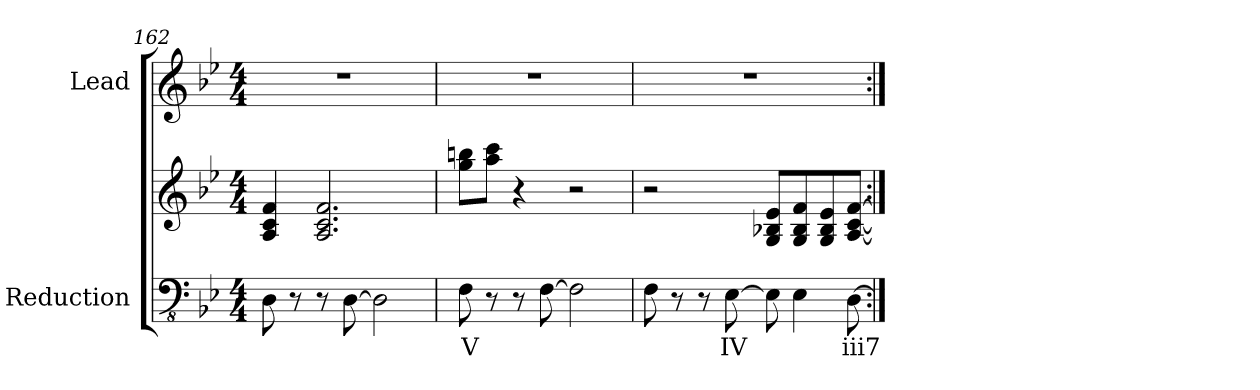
**kern	**text	**kern	**kern
*part2	*part2	*part2	*part1
*staff3	*staff3	*staff2	*staff1
*I"Reduction	*	*	*I"Lead
*I'Red.	*	*	*I'Ld.
*clefFv4	*	*clefG2	*clefG2
*k[b-e-]	*	*k[b-e-]	*k[b-e-]
*B-:	*	*B-:	*B-:
*M4/4	*	*M4/4	*M4/4
=162	=162	=162	=162
8DDi\	.	4Ai/ 4ci 4fi	1r
8r	.	.	.
8r	.	2.Ai/ 2.ci 2.fi	.
[>8DDi\	.	.	.
2DDi\]	.	.	.
=163	=163	=163	=163
!	!LO:LY:b:color=#000000	!	!
8FFi\	V	8ggi\ 8bbniL	1r
!	!LO:LY:b:color=#000000	!	!
8r	VI7	8aai\ 8ccciJ	.
8r	.	4r	.
[>8FFi\	.	.	.
2FFi\]	.	2r	.
=164	=164	=164	=164
8FFi\	.	2r	1r
8r	.	.	.
8r	.	.	.
!	!LO:LY:b:color=#000000	!	!
[>8EE-i\	IV	.	.
8EE-i\]	.	8Gi/ 8B-Xi 8e-iL	.
4EE-i\	.	8Gi/ 8B-i 8fi	.
.	.	8Gi/ 8B-i 8e-i	.
!	!LO:LY:b:color=#000000	!	!
[>8DDi\	iii7	[<8Ai/ [<8ci [>8fiJ	.
=:|!	=:|!	=:|!	=:|!
*-	*-	*-	*-
